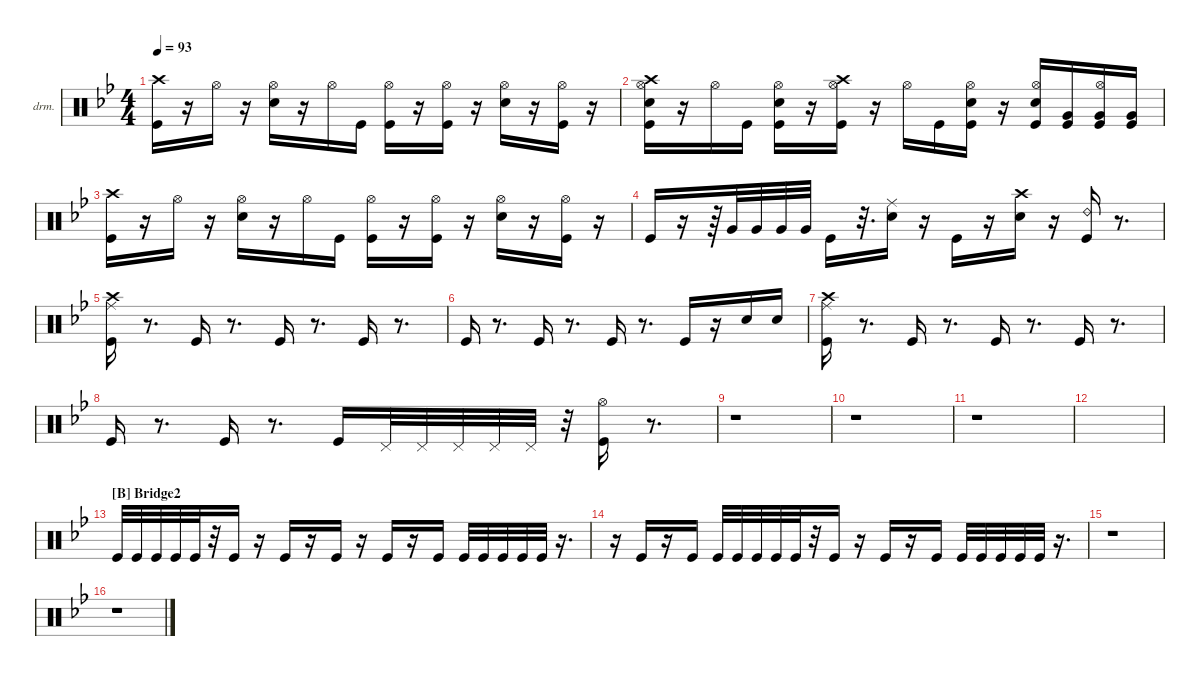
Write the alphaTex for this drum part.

\defaultSystemsLayout 2
\hideDynamics
\bracketExtendMode nobrackets
\firstSystemTrackNameOrientation horizontal
\otherSystemsTrackNameOrientation horizontal
\track ("Drumkit" "drm.") {solo instrument percussion}
\staff {score}
\articulation defaults
\ts (4 4)
\tempo 93
\clef neutral
\ks gminor
("Crash high (hit)" "Kick (hit)").16{dy mf} r.16 "Hi-Hat (open)".16 r.16 ("Hi-Hat (open)" "Snare (hit) 2").16 r.16 "Hi-Hat (open)".16 "Kick (hit)".16 ("Kick (hit)" "Hi-Hat (open)").16 r.16 ("Hi-Hat (open)" "Kick (hit)").16 r.16 ("Snare (hit) 2" "Hi-Hat (open)").16 r.16 ("Hi-Hat (open)" "Kick (hit)").16 r.16 |
("Kick (hit)" "Crash high (hit)" "Hi-Hat (open)" "Snare (hit) 2").16 r.16 "Hi-Hat (open)".16 "Kick (hit)".16 ("Snare (hit) 2" "Kick (hit)" "Hi-Hat (open)").16 r.16 ("Crash high (hit)" "Hi-Hat (open)" "Kick (hit)").16 r.16 "Hi-Hat (open)".16 "Kick (hit)".16 ("Kick (hit)" "Hi-Hat (open)" "Snare (hit) 2").16 r.16 ("Kick (hit)" "Snare (hit) 2" "Hi-Hat (open)").16 ("Very Low Tom (hit)" "Kick (hit)").16 ("Very Low Tom (hit)" "Hi-Hat (open)" "Kick (hit)").16 ("Kick (hit)" "Very Low Tom (hit)").16 |
("Crash high (hit)" "Kick (hit)").16 r.16 "Hi-Hat (open)".16 r.16 ("Hi-Hat (open)" "Snare (hit) 2").16 r.16 "Hi-Hat (open)".16 "Kick (hit)".16 ("Hi-Hat (open)" "Kick (hit)").16 r.16 ("Kick (hit)" "Hi-Hat (open)").16 r.16 ("Hi-Hat (open)" "Snare (hit) 2").16 r.16 ("Kick (hit)" "Hi-Hat (open)").16 r.16 |
"Kick (hit)".16 r.16 r.64 "Very Low Tom (hit)".32 "Very Low Tom (hit)".32 "Very Low Tom (hit)".32 "Very Low Tom (hit)".32 "Kick (hit)".16 r.32{d} ("Snare (hit) 2" "Ride (middle)").16 r.16 "Kick (hit)".16 r.16 ("Crash high (hit)" "Snare (hit) 2").16 r.16 ("Ride (bell) 2" "Kick (hit)").16 r.8{d} |
("Crash high (hit)" "Ride (middle)" "Kick (hit)").16 r.8{d} "Kick (hit)".16 r.8{d} "Kick (hit)".16 r.8{d} "Kick (hit)".16 r.8{d} |
"Kick (hit)".16 r.8{d} "Kick (hit)".16 r.8{d} "Kick (hit)".16 r.8{d} "Kick (hit)".16 r.16 "Snare (hit) 2".16 "Snare (hit) 2".16 |
("Kick (hit)" "Ride (middle)" "Crash high (hit)").16 r.8{d} "Kick (hit)".16 r.8{d} "Kick (hit)".16 r.8{d} "Kick (hit)".16 r.8{d} |
"Kick (hit)".16 r.8{d} "Kick (hit)".16 r.8{d} "Kick (hit)".16 "Pedal Hi-Hat (hit)".32 "Pedal Hi-Hat (hit)".32 "Pedal Hi-Hat (hit)".32 "Pedal Hi-Hat (hit)".32 "Pedal Hi-Hat (hit)".32 r.32 ("Hi-Hat (open)" "Kick (hit)").16 r.8{d} |
r.1 |
r.1 |
r.1 |
|
\section ("B" "Bridge2")
"Kick (hit)".32 "Kick (hit)".32 "Kick (hit)".32 "Kick (hit)".32 "Kick (hit)".32 r.32 "Kick (hit)".16 r.16 "Kick (hit)".16 r.16 "Kick (hit)".16 r.16 "Kick (hit)".16 r.16 "Kick (hit)".16 "Kick (hit)".32 "Kick (hit)".32 "Kick (hit)".32 "Kick (hit)".32 "Kick (hit)".32 r.16{d} |
r.16 "Kick (hit)".16 r.16 "Kick (hit)".16 "Kick (hit)".32 "Kick (hit)".32 "Kick (hit)".32 "Kick (hit)".32 "Kick (hit)".32 r.32 "Kick (hit)".16 r.16 "Kick (hit)".16 r.16 "Kick (hit)".16 "Kick (hit)".32 "Kick (hit)".32 "Kick (hit)".32 "Kick (hit)".32 "Kick (hit)".32 r.16{d} |
r.1 |
r.1
